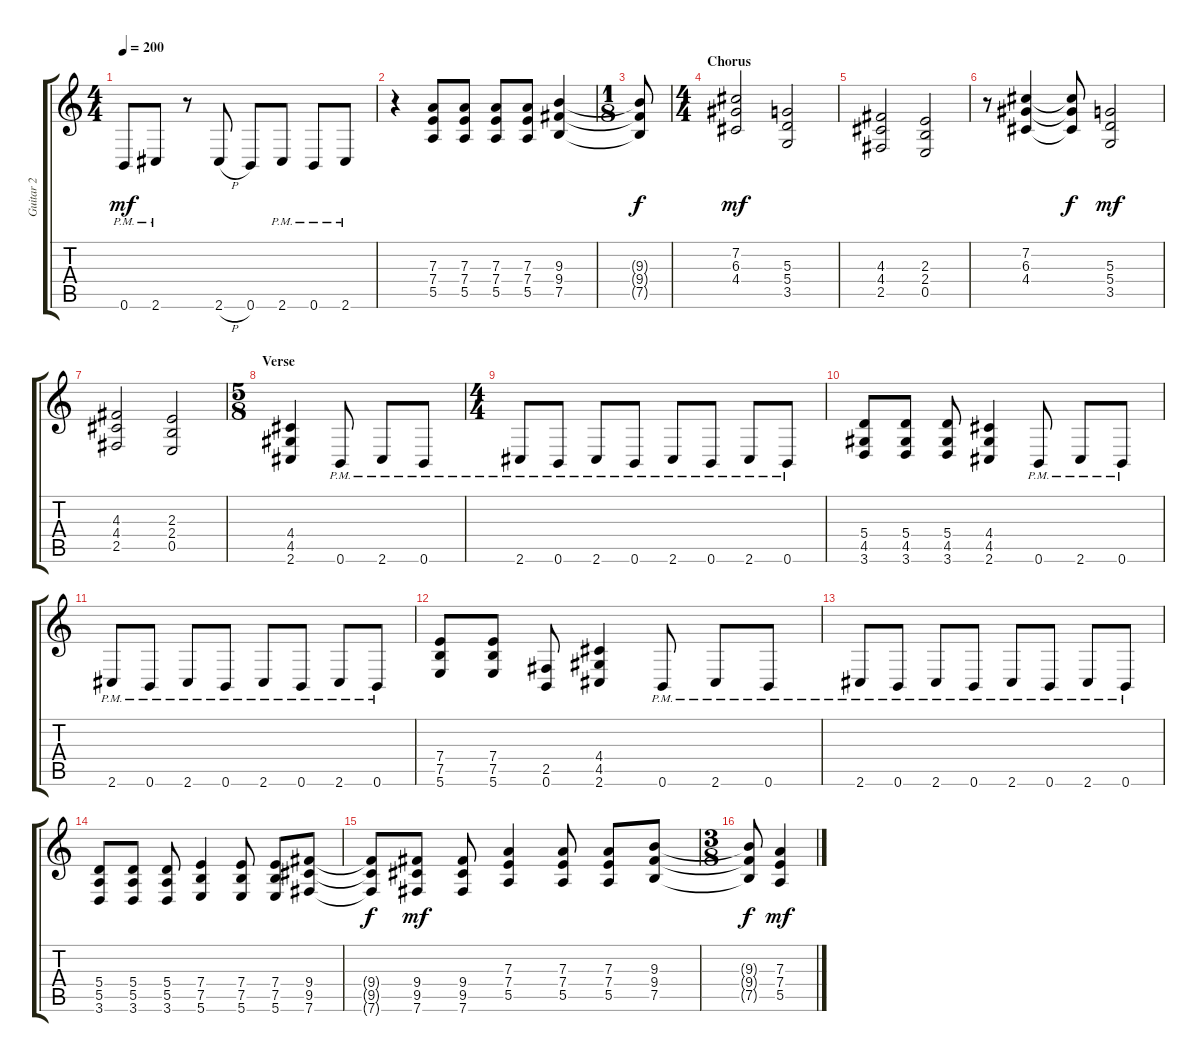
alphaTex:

\track ("Guitar 2" "Guitar 2") {instrument distortionguitar}
\staff {score tabs}
\tuning (B3 Gb3 D3 A2 E2 B1) {hide}
\ts (4 4)
\tempo 200
\clef g2
\ks c
0.6{pm}.8{dy mf} 2.6{pm}.8 r.8 2.6{h}.8 0.6.8 2.6{pm}.8 0.6{pm}.8 2.6{pm}.8 |
r.4 (7.3 7.4 5.5).8 (7.3 7.4 5.5).8 (7.3 7.4 5.5).8 (7.3 7.4 5.5).8 (9.3 9.4 7.5).4 |
\ts (1 8)
(9.3{t} 9.4{t} 7.5{t}).8{dy f} |
\ts (4 4)
\section ("" "Chorus")
(7.2 6.3 4.4).2{dy mf} (5.3 5.4 3.5).2 |
(4.3 4.4 2.5).2 (2.3 2.4 0.5).2 |
r.8 (7.2 6.3 4.4).4 (7.2{t} 6.3{t} 4.4{t}).8{dy f} (5.3 5.4 3.5).2{dy mf} |
(4.3 4.4 2.5).2 (2.3 2.4 0.5).2 |
\ts (5 8)
\section ("" "Verse")
(4.4 4.5 2.6).4 0.6{pm}.8 2.6{pm}.8 0.6{pm}.8 |
\ts (4 4)
2.6{pm}.8 0.6{pm}.8 2.6{pm}.8 0.6{pm}.8 2.6{pm}.8 0.6{pm}.8 2.6{pm}.8 0.6{pm}.8 |
(5.4 4.5 3.6).8 (5.4 4.5 3.6).8 (5.4 4.5 3.6).8 (4.4 4.5 2.6).4 0.6{pm}.8 2.6{pm}.8 0.6{pm}.8 |
2.6{pm}.8 0.6{pm}.8 2.6{pm}.8 0.6{pm}.8 2.6{pm}.8 0.6{pm}.8 2.6{pm}.8 0.6{pm}.8 |
(7.4 7.5 5.6).8 (7.4 7.5 5.6).8 (2.5 0.6).8 (4.4 4.5 2.6).4 0.6{pm}.8 2.6{pm}.8 0.6{pm}.8 |
2.6{pm}.8 0.6{pm}.8 2.6{pm}.8 0.6{pm}.8 2.6{pm}.8 0.6{pm}.8 2.6{pm}.8 0.6{pm}.8 |
(5.4 5.5 3.6).8 (5.4 5.5 3.6).8 (5.4 5.5 3.6).8 (7.4 7.5 5.6).4 (7.4 7.5 5.6).8 (7.4 7.5 5.6).8 (9.4 9.5 7.6).8 |
(9.4{t} 9.5{t} 7.6{t}).8{dy f} (9.4 9.5 7.6).8{dy mf} (9.4 9.5 7.6).8 (7.3 7.4 5.5).4 (7.3 7.4 5.5).8 (7.3 7.4 5.5).8 (9.3 9.4 7.5).8 |
\ts (3 8)
(9.3{t} 9.4{t} 7.5{t}).8{dy f} (7.3 7.4 5.5).4{dy mf}
